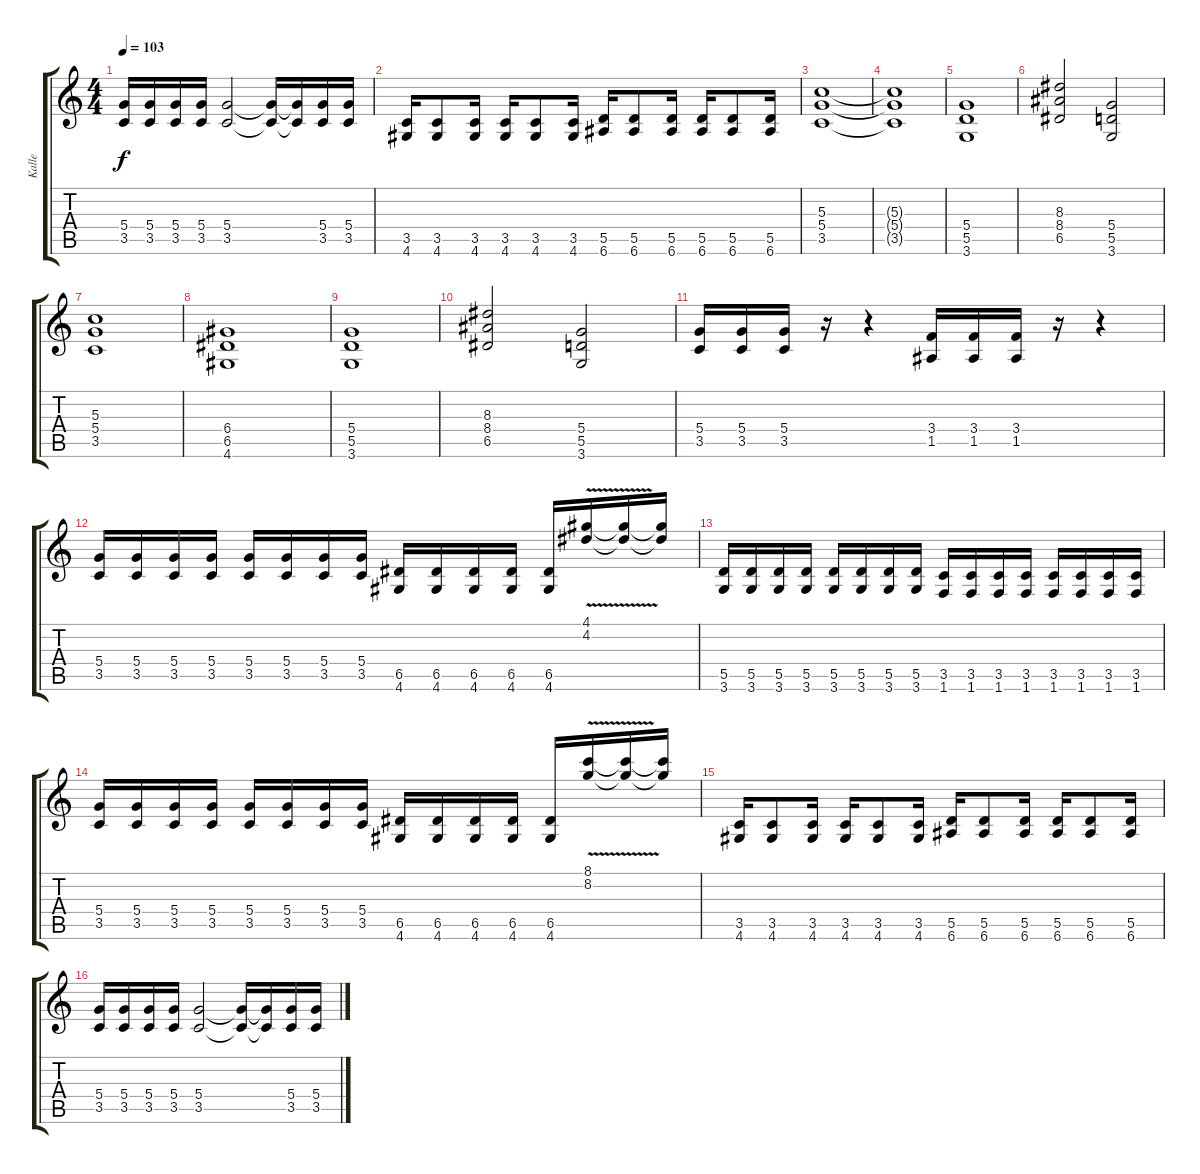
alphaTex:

\track ("Kalle" "Kalle") {instrument distortionguitar}
\staff {score tabs}
\tuning (E4 B3 G3 D3 A2 E2) {hide}
\ts (4 4)
\tempo 103
\clef g2
\ks c
(5.4 3.5).16{dy f instrument electricguitarmuted} (5.4 3.5).16 (5.4 3.5).16 (5.4 3.5).16 (5.4 3.5).2{instrument distortionguitar} (5.4{t} 3.5{t}).16 (5.4{t} 3.5{t}).16 (5.4 3.5).16 (5.4 3.5).16 |
(3.5 4.6).16 (3.5 4.6).8 (3.5 4.6).16 (3.5 4.6).16 (3.5 4.6).8 (3.5 4.6).16 (5.5 6.6).16 (5.5 6.6).8 (5.5 6.6).16 (5.5 6.6).16 (5.5 6.6).8 (5.5 6.6).16 |
(5.3 5.4 3.5).1 |
(5.3{t} 5.4{t} 3.5{t}).1 |
(5.4 5.5 3.6).1 |
(8.3 8.4 6.5).2 (5.4 5.5 3.6).2 |
(5.3 5.4 3.5).1 |
(6.4 6.5 4.6).1 |
(5.4 5.5 3.6).1 |
(8.3 8.4 6.5).2 (5.4 5.5 3.6).2 |
(5.4 3.5).16 (5.4 3.5).16 (5.4 3.5).16 r.16 r.4 (3.4 1.5).16 (3.4 1.5).16 (3.4 1.5).16 r.16 r.4 |
(5.4 3.5).16 (5.4 3.5).16 (5.4 3.5).16 (5.4 3.5).16 (5.4 3.5).16 (5.4 3.5).16 (5.4 3.5).16 (5.4 3.5).16 (6.5 4.6).16 (6.5 4.6).16 (6.5 4.6).16 (6.5 4.6).16 (6.5 4.6).16 (4.1 4.2{v}).16{volume 10 balance 3} (4.1{t} 4.2{t}).16 (4.1{t} 4.2{t}).16 |
(5.5 3.6).16{volume 15 balance 8} (5.5 3.6).16 (5.5 3.6).16 (5.5 3.6).16 (5.5 3.6).16 (5.5 3.6).16 (5.5 3.6).16 (5.5 3.6).16 (3.5 1.6).16 (3.5 1.6).16 (3.5 1.6).16 (3.5 1.6).16 (3.5 1.6).16 (3.5 1.6).16 (3.5 1.6).16 (3.5 1.6).16 |
(5.4 3.5).16 (5.4 3.5).16 (5.4 3.5).16 (5.4 3.5).16 (5.4 3.5).16 (5.4 3.5).16 (5.4 3.5).16 (5.4 3.5).16 (6.5 4.6).16 (6.5 4.6).16 (6.5 4.6).16 (6.5 4.6).16 (6.5 4.6).16 (8.1 8.2{v}).16{volume 10 balance 3} (8.1{t} 8.2{t}).16 (8.1{t} 8.2{t}).16 |
(3.5 4.6).16{volume 15 balance 8} (3.5 4.6).8 (3.5 4.6).16 (3.5 4.6).16 (3.5 4.6).8 (3.5 4.6).16 (5.5 6.6).16 (5.5 6.6).8 (5.5 6.6).16 (5.5 6.6).16 (5.5 6.6).8 (5.5 6.6).16 |
(5.4 3.5).16 (5.4 3.5).16 (5.4 3.5).16 (5.4 3.5).16 (5.4 3.5).2 (5.4{t} 3.5{t}).16 (5.4{t} 3.5{t}).16 (5.4 3.5).16 (5.4 3.5).16
